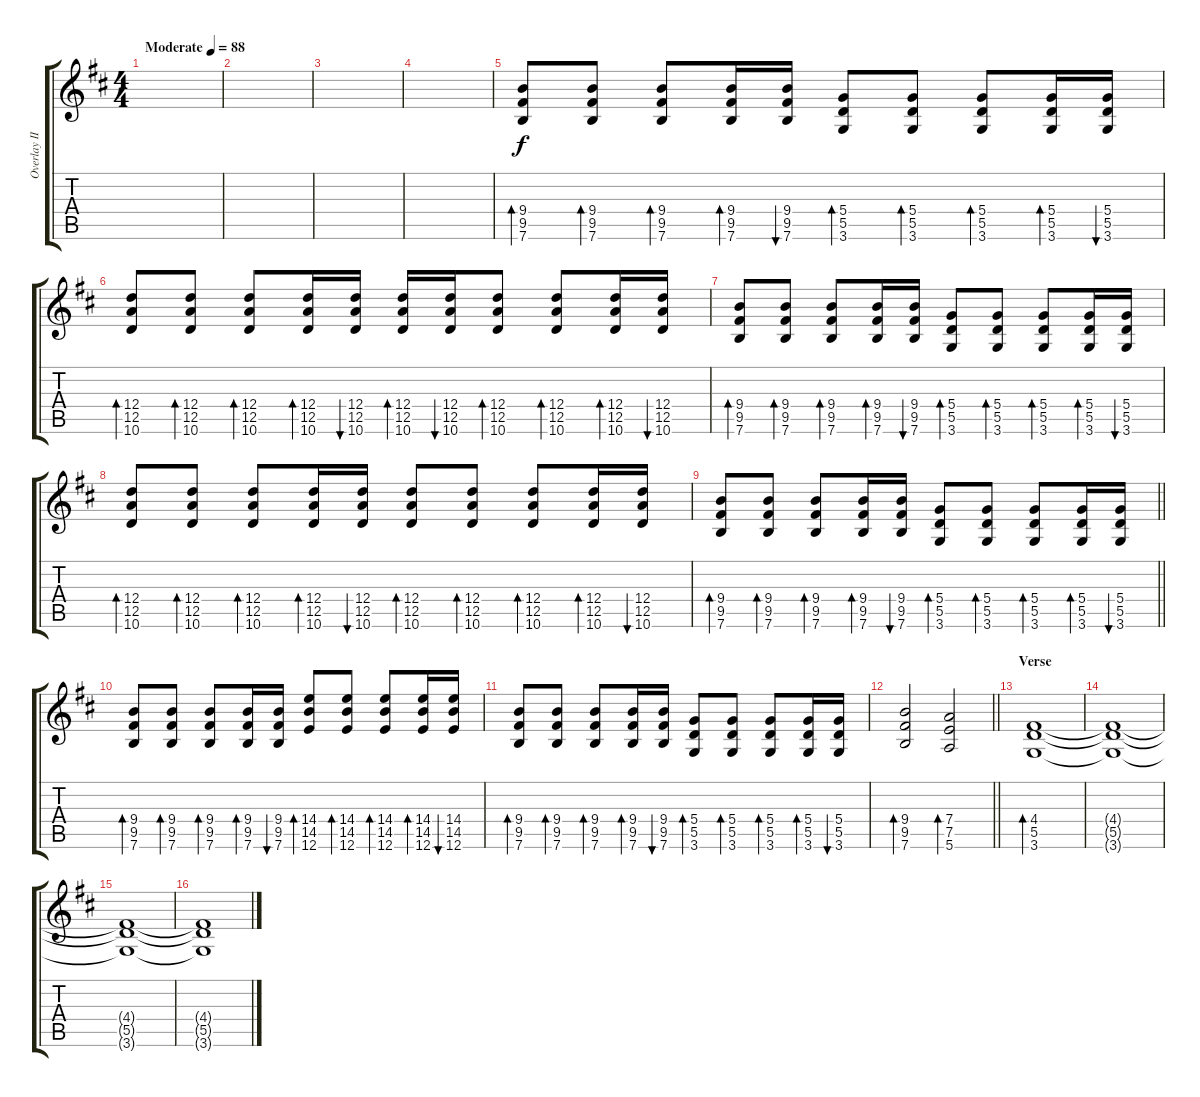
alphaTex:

\track ("Overlay II" "Overlay II") {instrument electricguitarclean}
\staff {score tabs}
\tuning (E4 B3 G3 D3 A2 E2) {hide}
\ts (4 4)
\tempo (88 "Moderate")
\clef g2
\ks bminor
|
|
|
|
(9.4 9.5 7.6).8{bd 60} (9.4 9.5 7.6).8{bd 60} (9.4 9.5 7.6).8{bd 60} (9.4 9.5 7.6).16{bd 60} (9.4 9.5 7.6).16{bu 60} (5.4 5.5 3.6).8{bd 60} (5.4 5.5 3.6).8{bd 60} (5.4 5.5 3.6).8{bd 60} (5.4 5.5 3.6).16{bd 60} (5.4 5.5 3.6).16{bu 60} |
(12.4 12.5 10.6).8{bd 60} (12.4 12.5 10.6).8{bd 60} (12.4 12.5 10.6).8{bd 60} (12.4 12.5 10.6).16{bd 60} (12.4 12.5 10.6).16{bu 60} (12.4 12.5 10.6).16{bd 60} (12.4 12.5 10.6).16{bu 60} (12.4 12.5 10.6).8{bd 60} (12.4 12.5 10.6).8{bd 60} (12.4 12.5 10.6).16{bd 60} (12.4 12.5 10.6).16{bu 60} |
(9.4 9.5 7.6).8{bd 60} (9.4 9.5 7.6).8{bd 60} (9.4 9.5 7.6).8{bd 60} (9.4 9.5 7.6).16{bd 60} (9.4 9.5 7.6).16{bu 60} (5.4 5.5 3.6).8{bd 60} (5.4 5.5 3.6).8{bd 60} (5.4 5.5 3.6).8{bd 60} (5.4 5.5 3.6).16{bd 60} (5.4 5.5 3.6).16{bu 60} |
(12.4 12.5 10.6).8{bd 60} (12.4 12.5 10.6).8{bd 60} (12.4 12.5 10.6).8{bd 60} (12.4 12.5 10.6).16{bd 60} (12.4 12.5 10.6).16{bu 60} (12.4 12.5 10.6).8{bd 60} (12.4 12.5 10.6).8{bd 60} (12.4 12.5 10.6).8{bd 60} (12.4 12.5 10.6).16{bd 60} (12.4 12.5 10.6).16{bu 60} |
\barLineRight lightlight
(9.4 9.5 7.6).8{bd 60} (9.4 9.5 7.6).8{bd 60} (9.4 9.5 7.6).8{bd 60} (9.4 9.5 7.6).16{bd 60} (9.4 9.5 7.6).16{bu 60} (5.4 5.5 3.6).8{bd 60} (5.4 5.5 3.6).8{bd 60} (5.4 5.5 3.6).8{bd 60} (5.4 5.5 3.6).16{bd 60} (5.4 5.5 3.6).16{bu 60} |
(9.4 9.5 7.6).8{bd 60} (9.4 9.5 7.6).8{bd 60} (9.4 9.5 7.6).8{bd 60} (9.4 9.5 7.6).16{bd 60} (9.4 9.5 7.6).16{bu 60} (14.4 14.5 12.6).8{bd 60} (14.4 14.5 12.6).8{bd 60} (14.4 14.5 12.6).8{bd 60} (14.4 14.5 12.6).16{bd 60} (14.4 14.5 12.6).16{bu 60} |
(9.4 9.5 7.6).8{bd 60} (9.4 9.5 7.6).8{bd 60} (9.4 9.5 7.6).8{bd 60} (9.4 9.5 7.6).16{bd 60} (9.4 9.5 7.6).16{bu 60} (5.4 5.5 3.6).8{bd 60} (5.4 5.5 3.6).8{bd 60} (5.4 5.5 3.6).8{bd 60} (5.4 5.5 3.6).16{bd 60} (5.4 5.5 3.6).16{bu 60} |
\barLineRight lightlight
(9.4 9.5 7.6).2{bd 60} (7.4 7.5 5.6).2{bd 60} |
\section ("" "Verse")
(4.4 5.5 3.6).1{bd 60} |
(4.4{t} 5.5{t} 3.6{t}).1 |
(4.4{t} 5.5{t} 3.6{t}).1 |
(4.4{t} 5.5{t} 3.6{t}).1
